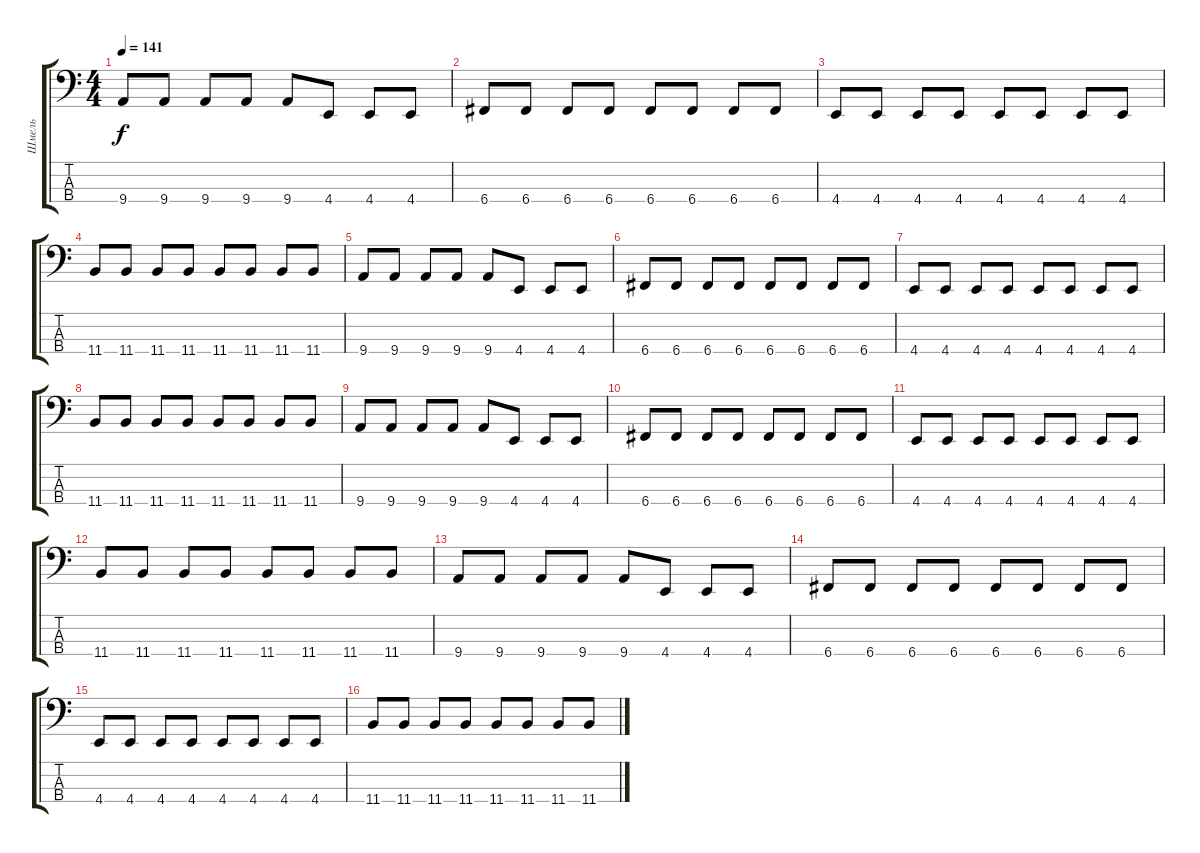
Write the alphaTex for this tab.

\track ("Шмель" "Шмель") {instrument electricbassfinger}
\staff {score tabs}
\tuning (F2 C2 G1 C1) {hide}
\ts (4 4)
\tempo 141
\clef f4
\ks c
9.4.8{dy f} 9.4.8 9.4.8 9.4.8 9.4.8 4.4.8 4.4.8 4.4.8 |
6.4.8 6.4.8 6.4.8 6.4.8 6.4.8 6.4.8 6.4.8 6.4.8 |
4.4.8 4.4.8 4.4.8 4.4.8 4.4.8 4.4.8 4.4.8 4.4.8 |
11.4.8 11.4.8 11.4.8 11.4.8 11.4.8 11.4.8 11.4.8 11.4.8 |
9.4.8 9.4.8 9.4.8 9.4.8 9.4.8 4.4.8 4.4.8 4.4.8 |
6.4.8 6.4.8 6.4.8 6.4.8 6.4.8 6.4.8 6.4.8 6.4.8 |
4.4.8 4.4.8 4.4.8 4.4.8 4.4.8 4.4.8 4.4.8 4.4.8 |
11.4.8 11.4.8 11.4.8 11.4.8 11.4.8 11.4.8 11.4.8 11.4.8 |
9.4.8 9.4.8 9.4.8 9.4.8 9.4.8 4.4.8 4.4.8 4.4.8 |
6.4.8 6.4.8 6.4.8 6.4.8 6.4.8 6.4.8 6.4.8 6.4.8 |
4.4.8 4.4.8 4.4.8 4.4.8 4.4.8 4.4.8 4.4.8 4.4.8 |
11.4.8 11.4.8 11.4.8 11.4.8 11.4.8 11.4.8 11.4.8 11.4.8 |
9.4.8 9.4.8 9.4.8 9.4.8 9.4.8 4.4.8 4.4.8 4.4.8 |
6.4.8 6.4.8 6.4.8 6.4.8 6.4.8 6.4.8 6.4.8 6.4.8 |
4.4.8 4.4.8 4.4.8 4.4.8 4.4.8 4.4.8 4.4.8 4.4.8 |
11.4.8 11.4.8 11.4.8 11.4.8 11.4.8 11.4.8 11.4.8 11.4.8
